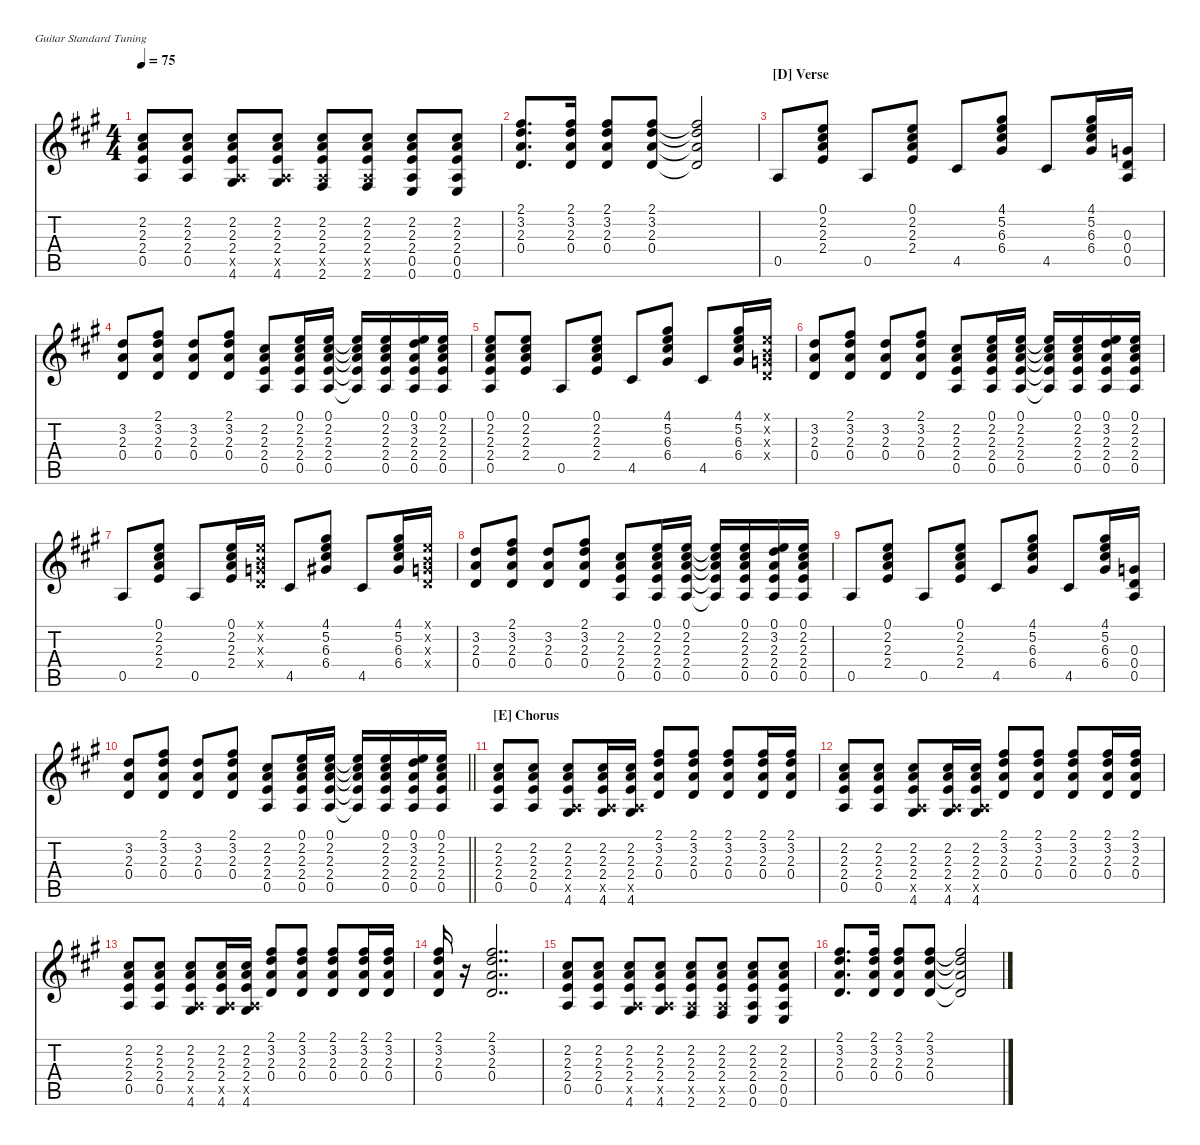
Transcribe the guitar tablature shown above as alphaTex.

\hideDynamics
\bracketExtendMode nobrackets
\singleTrackTrackNamePolicy hidden
\multiTrackTrackNamePolicy hidden
\otherSystemsTrackNameOrientation horizontal
\track ("Robbie Robertson" "E-Gt") {defaultSystemsLayout 4 instrument electricguitarclean}
\staff {score tabs}
\tuning (E4 B3 G3 D3 A2 E2)
\ts (4 4)
\tempo 75
\clef g2
\ks a
(2.2{acc #} 2.3{acc forcenatural} 2.4{acc forcenatural} 0.5{acc forcenatural}).8{dy f beam Up} (2.2{acc #} 2.3{acc forcenatural} 2.4{acc forcenatural} 0.5{acc forcenatural}).8{beam Up} (2.2{acc #} 2.3{acc forcenatural} 2.4{acc forcenatural} 0.5{x acc forcenatural} 4.6{acc #}).8{beam Up} (2.2{acc #} 2.3{acc forcenatural} 2.4{acc forcenatural} 0.5{x acc forcenatural} 4.6{acc #}).8{beam Up} (2.2{acc #} 2.3{acc forcenatural} 2.4{acc forcenatural} 0.5{x acc forcenatural} 2.6{acc #}).8{beam Up} (2.2{acc #} 2.3{acc forcenatural} 2.4{acc forcenatural} 0.5{x acc forcenatural} 2.6{acc #}).8{beam Up} (2.2{acc #} 2.3{acc forcenatural} 2.4{acc forcenatural} 0.5{acc forcenatural} 0.6{acc forcenatural}).8{beam Up} (2.2{acc #} 2.3{acc forcenatural} 2.4{acc forcenatural} 0.5{acc forcenatural} 0.6{acc forcenatural}).8{beam Up} |
(2.1{acc #} 3.2{acc forcenatural} 2.3{acc forcenatural} 0.4{acc forcenatural}).8{d beam Up} (3.2{acc forcenatural} 2.1{acc #} 2.3{acc forcenatural} 0.4{acc forcenatural}).16{beam Up} (2.1{acc #} 3.2{acc forcenatural} 2.3{acc forcenatural} 0.4{acc forcenatural}).8{beam Up} (2.1{acc #} 3.2{acc forcenatural} 2.3{acc forcenatural} 0.4{acc forcenatural}).8{beam Up} (2.1{t acc #} 3.2{t acc forcenatural} 2.3{t acc forcenatural} 0.4{t acc forcenatural}).2{beam Up} |
\section ("D" "Verse")
0.5{acc forcenatural}.8{beam Up} (0.1{acc forcenatural} 2.2{acc #} 2.3{acc forcenatural} 2.4{acc forcenatural}).8{beam Up} 0.5{acc forcenatural}.8{beam Up} (0.1{acc forcenatural} 2.2{acc #} 2.3{acc forcenatural} 2.4{acc forcenatural}).8{beam Up} 4.5{acc #}.8{beam Up} (4.1{acc #} 5.2{acc forcenatural} 6.3{acc #} 6.4{acc #}).8{beam Up} 4.5{acc #}.8{beam Up} (4.1{acc #} 5.2{acc forcenatural} 6.3{acc #} 6.4{acc #}).16{beam Up} (0.3{acc forcenatural} 0.4{acc forcenatural} 0.5{acc forcenatural}).16{beam Up} |
(3.2{acc forcenatural} 2.3{acc forcenatural} 0.4{acc forcenatural}).8{beam Up} (2.1{acc #} 3.2{acc forcenatural} 2.3{acc forcenatural} 0.4{acc forcenatural}).8{beam Up} (3.2{acc forcenatural} 2.3{acc forcenatural} 0.4{acc forcenatural}).8{beam Up} (2.1{acc #} 3.2{acc forcenatural} 2.3{acc forcenatural} 0.4{acc forcenatural}).8{beam Up} (2.2{acc #} 2.3{acc forcenatural} 2.4{acc forcenatural} 0.5{acc forcenatural}).8{beam Up} (0.1{acc forcenatural} 2.2{acc #} 2.3{acc forcenatural} 2.4{acc forcenatural} 0.5{acc forcenatural}).16{beam Up} (0.1{acc forcenatural} 2.2{acc #} 2.3{acc forcenatural} 2.4{acc forcenatural} 0.5{acc forcenatural}).16{beam Up} (0.1{t acc forcenatural} 2.2{t acc #} 2.3{t acc forcenatural} 2.4{t acc forcenatural} 0.5{t acc forcenatural}).16{beam Up} (0.1{acc forcenatural} 2.2{acc #} 2.3{acc forcenatural} 2.4{acc forcenatural} 0.5{acc forcenatural}).16{beam Up} (0.1{acc forcenatural} 3.2{acc forcenatural} 2.3{acc forcenatural} 2.4{acc forcenatural} 0.5{acc forcenatural}).16{beam Up} (0.1{acc forcenatural} 2.2{acc #} 2.3{acc forcenatural} 2.4{acc forcenatural} 0.5{acc forcenatural}).16{beam Up} |
(0.1{acc forcenatural} 2.2{acc #} 2.3{acc forcenatural} 2.4{acc forcenatural} 0.5{acc forcenatural}).8{beam Up} (0.1{acc forcenatural} 2.2{acc #} 2.3{acc forcenatural} 2.4{acc forcenatural}).8{beam Up} 0.5{acc forcenatural}.8{beam Up} (0.1{acc forcenatural} 2.2{acc #} 2.3{acc forcenatural} 2.4{acc forcenatural}).8{beam Up} 4.5{acc #}.8{beam Up} (4.1{acc #} 5.2{acc forcenatural} 6.3{acc #} 6.4{acc #}).8{beam Up} 4.5{acc #}.8{beam Up} (4.1{acc #} 5.2{acc forcenatural} 6.3{acc #} 6.4{acc #}).16{beam Up} (0.1{x acc forcenatural} 0.2{x acc forcenatural} 0.3{x acc forcenatural} 0.4{x acc forcenatural}).16{beam Up} |
(3.2{acc forcenatural} 2.3{acc forcenatural} 0.4{acc forcenatural}).8{beam Up} (2.1{acc #} 3.2{acc forcenatural} 2.3{acc forcenatural} 0.4{acc forcenatural}).8{beam Up} (3.2{acc forcenatural} 2.3{acc forcenatural} 0.4{acc forcenatural}).8{beam Up} (2.1{acc #} 3.2{acc forcenatural} 2.3{acc forcenatural} 0.4{acc forcenatural}).8{beam Up} (2.2{acc #} 2.3{acc forcenatural} 2.4{acc forcenatural} 0.5{acc forcenatural}).8{beam Up} (0.1{acc forcenatural} 2.2{acc #} 2.3{acc forcenatural} 2.4{acc forcenatural} 0.5{acc forcenatural}).16{beam Up} (0.1{acc forcenatural} 2.2{acc #} 2.3{acc forcenatural} 2.4{acc forcenatural} 0.5{acc forcenatural}).16{beam Up} (0.1{t acc forcenatural} 2.2{t acc #} 2.3{t acc forcenatural} 2.4{t acc forcenatural} 0.5{t acc forcenatural}).16{beam Up} (0.1{acc forcenatural} 2.2{acc #} 2.3{acc forcenatural} 2.4{acc forcenatural} 0.5{acc forcenatural}).16{beam Up} (0.1{acc forcenatural} 3.2{acc forcenatural} 2.3{acc forcenatural} 2.4{acc forcenatural} 0.5{acc forcenatural}).16{beam Up} (0.1{acc forcenatural} 2.2{acc #} 2.3{acc forcenatural} 2.4{acc forcenatural} 0.5{acc forcenatural}).16{beam Up} |
0.5{acc forcenatural}.8{beam Up} (0.1{acc forcenatural} 2.2{acc #} 2.3{acc forcenatural} 2.4{acc forcenatural}).8{beam Up} 0.5{acc forcenatural}.8{beam Up} (0.1{acc forcenatural} 2.2{acc #} 2.3{acc forcenatural} 2.4{acc forcenatural}).16{beam Up} (0.1{x acc forcenatural} 0.2{x acc forcenatural} 0.3{x acc forcenatural} 0.4{x acc forcenatural}).16{beam Up} 4.5{acc #}.8{beam Up} (4.1{acc #} 5.2{acc forcenatural} 6.3{acc #} 6.4{acc #}).8{beam Up} 4.5{acc #}.8{beam Up} (4.1{acc #} 5.2{acc forcenatural} 6.3{acc #} 6.4{acc #}).16{beam Up} (0.1{x acc forcenatural} 0.2{x acc forcenatural} 0.3{x acc forcenatural} 0.4{x acc forcenatural}).16{beam Up} |
(3.2{acc forcenatural} 2.3{acc forcenatural} 0.4{acc forcenatural}).8{beam Up} (2.1{acc #} 3.2{acc forcenatural} 2.3{acc forcenatural} 0.4{acc forcenatural}).8{beam Up} (3.2{acc forcenatural} 2.3{acc forcenatural} 0.4{acc forcenatural}).8{beam Up} (2.1{acc #} 3.2{acc forcenatural} 2.3{acc forcenatural} 0.4{acc forcenatural}).8{beam Up} (2.2{acc #} 2.3{acc forcenatural} 2.4{acc forcenatural} 0.5{acc forcenatural}).8{beam Up} (0.1{acc forcenatural} 2.2{acc #} 2.3{acc forcenatural} 2.4{acc forcenatural} 0.5{acc forcenatural}).16{beam Up} (0.1{acc forcenatural} 2.2{acc #} 2.3{acc forcenatural} 2.4{acc forcenatural} 0.5{acc forcenatural}).16{beam Up} (0.1{t acc forcenatural} 2.2{t acc #} 2.3{t acc forcenatural} 2.4{t acc forcenatural} 0.5{t acc forcenatural}).16{beam Up} (0.1{acc forcenatural} 2.2{acc #} 2.3{acc forcenatural} 2.4{acc forcenatural} 0.5{acc forcenatural}).16{beam Up} (0.1{acc forcenatural} 3.2{acc forcenatural} 2.3{acc forcenatural} 2.4{acc forcenatural} 0.5{acc forcenatural}).16{beam Up} (0.1{acc forcenatural} 2.2{acc #} 2.3{acc forcenatural} 2.4{acc forcenatural} 0.5{acc forcenatural}).16{beam Up} |
0.5{acc forcenatural}.8{beam Up} (0.1{acc forcenatural} 2.2{acc #} 2.3{acc forcenatural} 2.4{acc forcenatural}).8{beam Up} 0.5{acc forcenatural}.8{beam Up} (0.1{acc forcenatural} 2.2{acc #} 2.3{acc forcenatural} 2.4{acc forcenatural}).8{beam Up} 4.5{acc #}.8{beam Up} (4.1{acc #} 5.2{acc forcenatural} 6.3{acc #} 6.4{acc #}).8{beam Up} 4.5{acc #}.8{beam Up} (4.1{acc #} 5.2{acc forcenatural} 6.3{acc #} 6.4{acc #}).16{beam Up} (0.3{acc forcenatural} 0.4{acc forcenatural} 0.5{acc forcenatural}).16{beam Up} |
\barLineRight lightlight
(3.2{acc forcenatural} 2.3{acc forcenatural} 0.4{acc forcenatural}).8{beam Up} (2.1{acc #} 3.2{acc forcenatural} 2.3{acc forcenatural} 0.4{acc forcenatural}).8{beam Up} (3.2{acc forcenatural} 2.3{acc forcenatural} 0.4{acc forcenatural}).8{beam Up} (2.1{acc #} 3.2{acc forcenatural} 2.3{acc forcenatural} 0.4{acc forcenatural}).8{beam Up} (2.2{acc #} 2.3{acc forcenatural} 2.4{acc forcenatural} 0.5{acc forcenatural}).8{beam Up} (0.1{acc forcenatural} 2.2{acc #} 2.3{acc forcenatural} 2.4{acc forcenatural} 0.5{acc forcenatural}).16{beam Up} (0.1{acc forcenatural} 2.2{acc #} 2.3{acc forcenatural} 2.4{acc forcenatural} 0.5{acc forcenatural}).16{beam Up} (0.1{t acc forcenatural} 2.2{t acc #} 2.3{t acc forcenatural} 2.4{t acc forcenatural} 0.5{t acc forcenatural}).16{beam Up} (0.1{acc forcenatural} 2.2{acc #} 2.3{acc forcenatural} 2.4{acc forcenatural} 0.5{acc forcenatural}).16{beam Up} (0.1{acc forcenatural} 3.2{acc forcenatural} 2.3{acc forcenatural} 2.4{acc forcenatural} 0.5{acc forcenatural}).16{beam Up} (0.1{acc forcenatural} 2.2{acc #} 2.3{acc forcenatural} 2.4{acc forcenatural} 0.5{acc forcenatural}).16{beam Up} |
\section ("E" "Chorus")
(2.2{acc #} 2.3{acc forcenatural} 2.4{acc forcenatural} 0.5{acc forcenatural}).8{beam Up} (2.2{acc #} 2.3{acc forcenatural} 2.4{acc forcenatural} 0.5{acc forcenatural}).8{beam Up} (2.2{acc #} 2.3{acc forcenatural} 2.4{acc forcenatural} 0.5{x acc forcenatural} 4.6{acc #}).8{beam Up} (2.2{acc #} 2.3{acc forcenatural} 2.4{acc forcenatural} 0.5{x acc forcenatural} 4.6{acc #}).16{beam Up} (2.2{acc #} 2.3{acc forcenatural} 2.4{acc forcenatural} 0.5{x acc forcenatural} 4.6{acc #}).16{beam Up} (2.1{acc #} 3.2{acc forcenatural} 2.3{acc forcenatural} 0.4{acc forcenatural}).8{beam Up} (2.1{acc #} 3.2{acc forcenatural} 2.3{acc forcenatural} 0.4{acc forcenatural}).8{beam Up} (2.1{acc #} 3.2{acc forcenatural} 2.3{acc forcenatural} 0.4{acc forcenatural}).8{beam Up} (2.1{acc #} 3.2{acc forcenatural} 2.3{acc forcenatural} 0.4{acc forcenatural}).16{beam Up} (2.1{acc #} 3.2{acc forcenatural} 2.3{acc forcenatural} 0.4{acc forcenatural}).16{beam Up} |
(2.2{acc #} 2.3{acc forcenatural} 2.4{acc forcenatural} 0.5{acc forcenatural}).8{beam Up} (2.2{acc #} 2.3{acc forcenatural} 2.4{acc forcenatural} 0.5{acc forcenatural}).8{beam Up} (2.2{acc #} 2.3{acc forcenatural} 2.4{acc forcenatural} 0.5{x acc forcenatural} 4.6{acc #}).8{beam Up} (2.2{acc #} 2.3{acc forcenatural} 2.4{acc forcenatural} 0.5{x acc forcenatural} 4.6{acc #}).16{beam Up} (2.2{acc #} 2.3{acc forcenatural} 2.4{acc forcenatural} 0.5{x acc forcenatural} 4.6{acc #}).16{beam Up} (2.1{acc #} 3.2{acc forcenatural} 2.3{acc forcenatural} 0.4{acc forcenatural}).8{beam Up} (2.1{acc #} 3.2{acc forcenatural} 2.3{acc forcenatural} 0.4{acc forcenatural}).8{beam Up} (2.1{acc #} 3.2{acc forcenatural} 2.3{acc forcenatural} 0.4{acc forcenatural}).8{beam Up} (2.1{acc #} 3.2{acc forcenatural} 2.3{acc forcenatural} 0.4{acc forcenatural}).16{beam Up} (2.1{acc #} 3.2{acc forcenatural} 2.3{acc forcenatural} 0.4{acc forcenatural}).16{beam Up} |
(2.2{acc #} 2.3{acc forcenatural} 2.4{acc forcenatural} 0.5{acc forcenatural}).8{beam Up} (2.2{acc #} 2.3{acc forcenatural} 2.4{acc forcenatural} 0.5{acc forcenatural}).8{beam Up} (2.2{acc #} 2.3{acc forcenatural} 2.4{acc forcenatural} 0.5{x acc forcenatural} 4.6{acc #}).8{beam Up} (2.2{acc #} 2.3{acc forcenatural} 2.4{acc forcenatural} 0.5{x acc forcenatural} 4.6{acc #}).16{beam Up} (2.2{acc #} 2.3{acc forcenatural} 2.4{acc forcenatural} 0.5{x acc forcenatural} 4.6{acc #}).16{beam Up} (2.1{acc #} 3.2{acc forcenatural} 2.3{acc forcenatural} 0.4{acc forcenatural}).8{beam Up} (2.1{acc #} 3.2{acc forcenatural} 2.3{acc forcenatural} 0.4{acc forcenatural}).8{beam Up} (2.1{acc #} 3.2{acc forcenatural} 2.3{acc forcenatural} 0.4{acc forcenatural}).8{beam Up} (2.1{acc #} 3.2{acc forcenatural} 2.3{acc forcenatural} 0.4{acc forcenatural}).16{beam Up} (2.1{acc #} 3.2{acc forcenatural} 2.3{acc forcenatural} 0.4{acc forcenatural}).16{beam Up} |
(3.2{acc forcenatural} 2.3{acc forcenatural} 0.4{acc forcenatural} 2.1{acc #}).16{beam Up} r.16{beam Up} (3.2{acc forcenatural} 2.3{acc forcenatural} 0.4{acc forcenatural} 2.1{acc #}).2{dd beam Up} |
(2.2{acc #} 2.3{acc forcenatural} 2.4{acc forcenatural} 0.5{acc forcenatural}).8{beam Up} (2.2{acc #} 2.3{acc forcenatural} 2.4{acc forcenatural} 0.5{acc forcenatural}).8{beam Up} (2.2{acc #} 2.3{acc forcenatural} 2.4{acc forcenatural} 0.5{x acc forcenatural} 4.6{acc #}).8{beam Up} (2.2{acc #} 2.3{acc forcenatural} 2.4{acc forcenatural} 0.5{x acc forcenatural} 4.6{acc #}).8{beam Up} (2.2{acc #} 2.3{acc forcenatural} 2.4{acc forcenatural} 0.5{x acc forcenatural} 2.6{acc #}).8{beam Up} (2.2{acc #} 2.3{acc forcenatural} 2.4{acc forcenatural} 0.5{x acc forcenatural} 2.6{acc #}).8{beam Up} (2.2{acc #} 2.3{acc forcenatural} 2.4{acc forcenatural} 0.5{acc forcenatural} 0.6{acc forcenatural}).8{beam Up} (2.2{acc #} 2.3{acc forcenatural} 2.4{acc forcenatural} 0.5{acc forcenatural} 0.6{acc forcenatural}).8{beam Up} |
(2.1{acc #} 3.2{acc forcenatural} 2.3{acc forcenatural} 0.4{acc forcenatural}).8{d beam Up} (3.2{acc forcenatural} 2.1{acc #} 2.3{acc forcenatural} 0.4{acc forcenatural}).16{beam Up} (2.1{acc #} 3.2{acc forcenatural} 2.3{acc forcenatural} 0.4{acc forcenatural}).8{beam Up} (2.1{acc #} 3.2{acc forcenatural} 2.3{acc forcenatural} 0.4{acc forcenatural}).8{beam Up} (2.1{t acc #} 3.2{t acc forcenatural} 2.3{t acc forcenatural} 0.4{t acc forcenatural}).2{beam Up}
